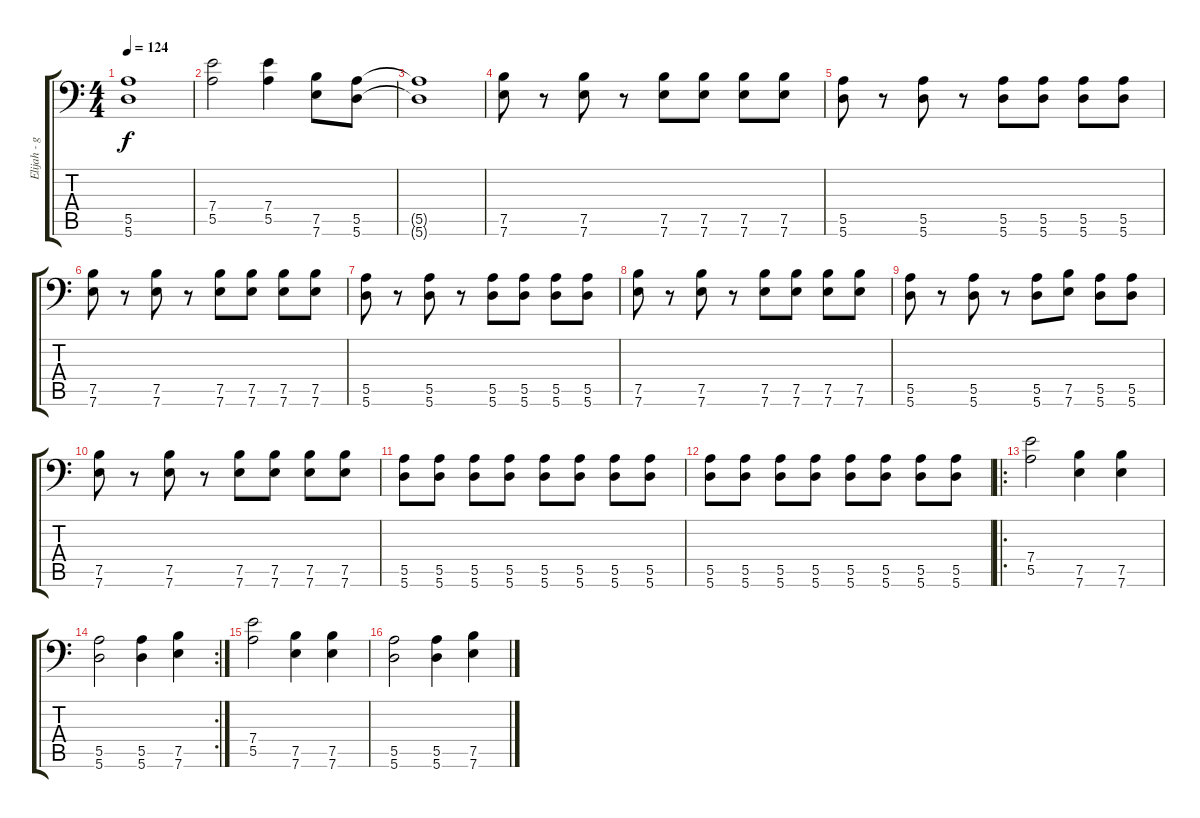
\track ("Elijah - guitar" "Elijah - g") {instrument overdrivenguitar}
\staff {score tabs}
\tuning (B3 Gb3 D3 A2 E2 A1) {hide}
\ts (4 4)
\tempo 124
\clef f4
\ks c
(5.5{t} 5.6{t}).1{dy f} |
(7.4 5.5).2 (7.4 5.5).4 (7.5 7.6).8 (5.5 5.6).8 |
(5.5{t} 5.6{t}).1 |
(7.5 7.6).8 r.8 (7.5 7.6).8 r.8 (7.5 7.6).8 (7.5 7.6).8 (7.5 7.6).8 (7.5 7.6).8 |
(5.5 5.6).8 r.8 (5.5 5.6).8 r.8 (5.5 5.6).8 (5.5 5.6).8 (5.5 5.6).8 (5.5 5.6).8 |
(7.5 7.6).8 r.8 (7.5 7.6).8 r.8 (7.5 7.6).8 (7.5 7.6).8 (7.5 7.6).8 (7.5 7.6).8 |
(5.5 5.6).8 r.8 (5.5 5.6).8 r.8 (5.5 5.6).8 (5.5 5.6).8 (5.5 5.6).8 (5.5 5.6).8 |
(7.5 7.6).8 r.8 (7.5 7.6).8 r.8 (7.5 7.6).8 (7.5 7.6).8 (7.5 7.6).8 (7.5 7.6).8 |
(5.5 5.6).8 r.8 (5.5 5.6).8 r.8 (5.5 5.6).8 (7.5 7.6).8 (5.5 5.6).8 (5.5 5.6).8 |
(7.5 7.6).8 r.8 (7.5 7.6).8 r.8 (7.5 7.6).8 (7.5 7.6).8 (7.5 7.6).8 (7.5 7.6).8 |
(5.5 5.6).8 (5.5 5.6).8 (5.5 5.6).8 (5.5 5.6).8 (5.5 5.6).8 (5.5 5.6).8 (5.5 5.6).8 (5.5 5.6).8 |
(5.5 5.6).8 (5.5 5.6).8 (5.5 5.6).8 (5.5 5.6).8 (5.5 5.6).8 (5.5 5.6).8 (5.5 5.6).8 (5.5 5.6).8 |
\ro
(7.4 5.5).2 (7.5 7.6).4 (7.5 7.6).4 |
\rc 2
(5.5 5.6).2 (5.5 5.6).4 (7.5 7.6).4 |
(7.4 5.5).2 (7.5 7.6).4 (7.5 7.6).4 |
(5.5 5.6).2 (5.5 5.6).4 (7.5 7.6).4
